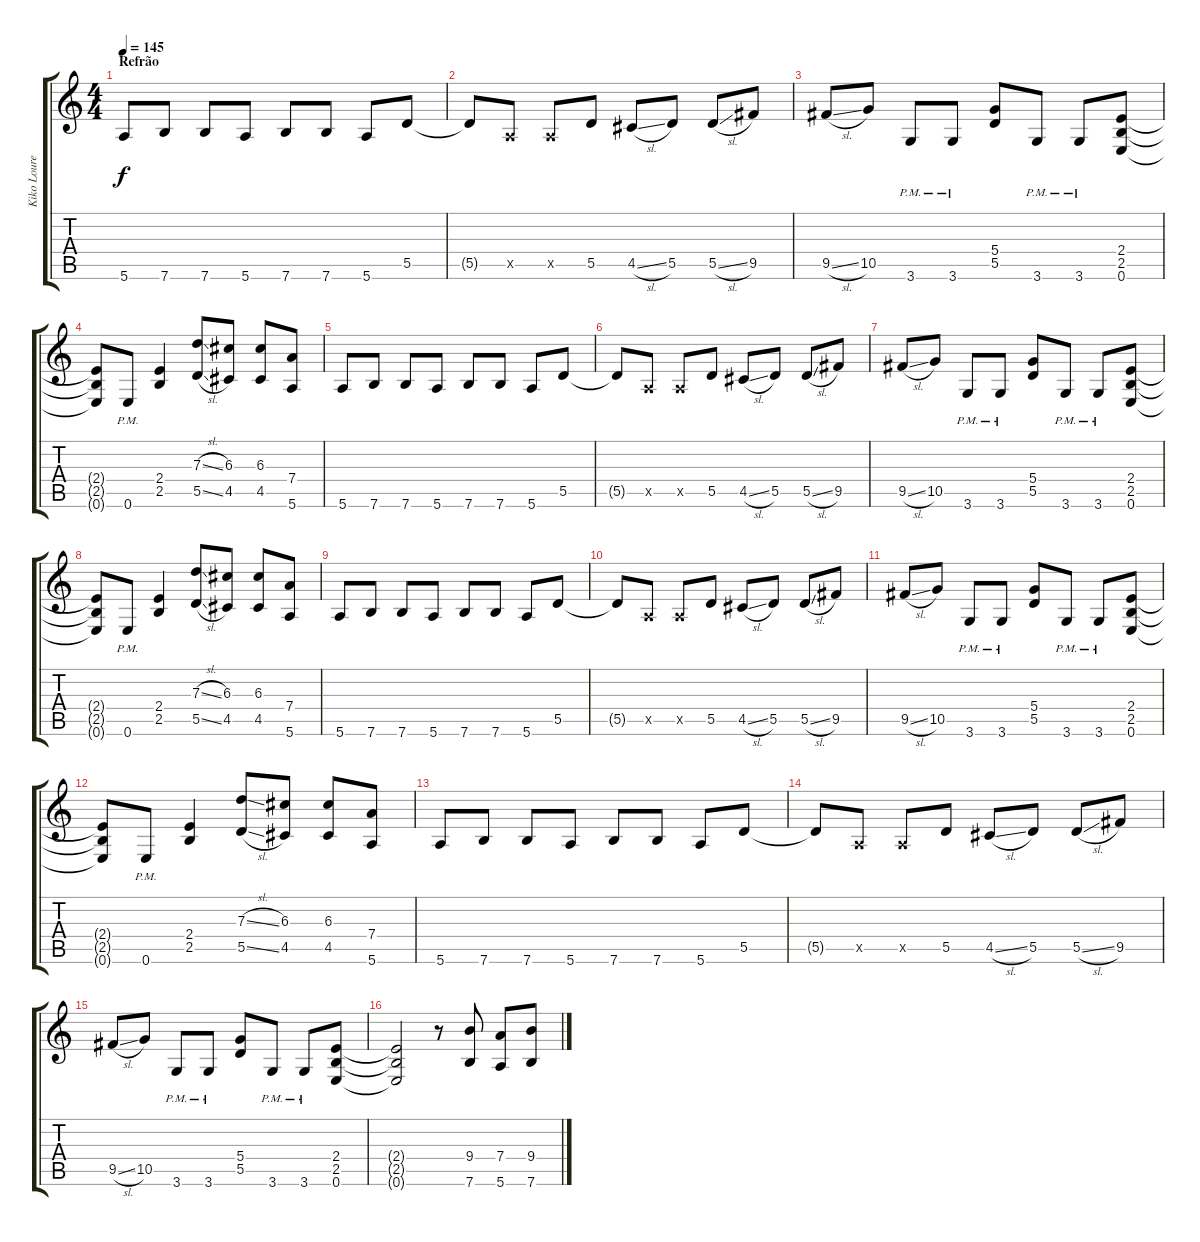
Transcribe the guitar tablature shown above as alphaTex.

\track ("Kiko Loureiro" "Kiko Loure") {instrument distortionguitar}
\staff {score tabs}
\tuning (E4 B3 G3 D3 A2 E2) {hide}
\ts (4 4)
\section ("" "Refrão")
\tempo 145
\clef g2
\ks c
5.6.8{dy f} 7.6.8 7.6.8 5.6.8 7.6.8 7.6.8 5.6.8 5.5.8 |
5.5{t}.8 0.5{x}.8 0.5{x}.8 5.5.8 4.5{sl}.8 5.5.8 5.5{sl}.8 9.5.8 |
9.5{sl}.8 10.5.8 3.6{pm}.8 3.6{pm}.8 (5.4 5.5).8 3.6{pm}.8 3.6{pm}.8 (2.4 2.5 0.6).8 |
(2.4{t} 2.5{t} 0.6{t}).8 0.6{pm}.8 (2.4 2.5).4 (7.3{sl} 5.5{sl}).8 (6.3 4.5).8 (6.3 4.5).8 (7.4 5.6).8 |
5.6.8 7.6.8 7.6.8 5.6.8 7.6.8 7.6.8 5.6.8 5.5.8 |
5.5{t}.8 0.5{x}.8 0.5{x}.8 5.5.8 4.5{sl}.8 5.5.8 5.5{sl}.8 9.5.8 |
9.5{sl}.8 10.5.8 3.6{pm}.8 3.6{pm}.8 (5.4 5.5).8 3.6{pm}.8 3.6{pm}.8 (2.4 2.5 0.6).8 |
(2.4{t} 2.5{t} 0.6{t}).8 0.6{pm}.8 (2.4 2.5).4 (7.3{sl} 5.5{sl}).8 (6.3 4.5).8 (6.3 4.5).8 (7.4 5.6).8 |
5.6.8 7.6.8 7.6.8 5.6.8 7.6.8 7.6.8 5.6.8 5.5.8 |
5.5{t}.8 0.5{x}.8 0.5{x}.8 5.5.8 4.5{sl}.8 5.5.8 5.5{sl}.8 9.5.8 |
9.5{sl}.8 10.5.8 3.6{pm}.8 3.6{pm}.8 (5.4 5.5).8 3.6{pm}.8 3.6{pm}.8 (2.4 2.5 0.6).8 |
(2.4{t} 2.5{t} 0.6{t}).8 0.6{pm}.8 (2.4 2.5).4 (7.3{sl} 5.5{sl}).8 (6.3 4.5).8 (6.3 4.5).8 (7.4 5.6).8 |
5.6.8 7.6.8 7.6.8 5.6.8 7.6.8 7.6.8 5.6.8 5.5.8 |
5.5{t}.8 0.5{x}.8 0.5{x}.8 5.5.8 4.5{sl}.8 5.5.8 5.5{sl}.8 9.5.8 |
9.5{sl}.8 10.5.8 3.6{pm}.8 3.6{pm}.8 (5.4 5.5).8 3.6{pm}.8 3.6{pm}.8 (2.4 2.5 0.6).8 |
(2.4{t} 2.5{t} 0.6{t}).2 r.8 (9.4 7.6).8 (7.4 5.6).8 (9.4 7.6).8
